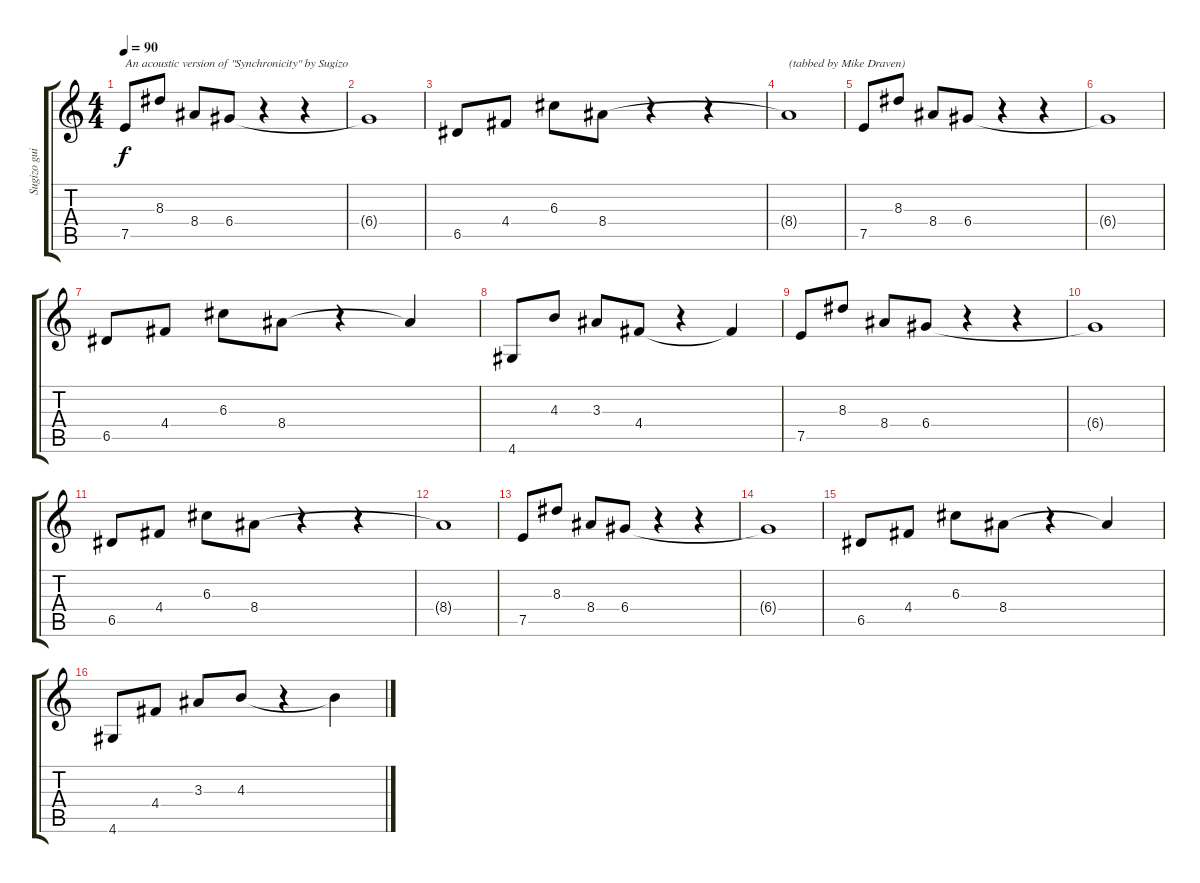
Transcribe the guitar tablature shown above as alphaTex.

\track ("Sugizo guitar" "Sugizo gui") {instrument acousticguitarsteel}
\staff {score tabs}
\tuning (E4 B3 G3 D3 A2 E2) {hide}
\ts (4 4)
\tempo 90
\clef g2
\ks c
7.5.8{txt "An acoustic version of \"Synchronicity\" by Sugizo" dy f instrument acousticguitarsteel} 8.3.8 8.4.8 6.4.8 r.4 r.4 |
6.4{t}.1 |
\section ("" "")
6.5.8 4.4.8 6.3.8 8.4.8 r.4 r.4 |
8.4{t}.1{txt "(tabbed by Mike Draven)"} |
7.5.8 8.3.8 8.4.8 6.4.8 r.4 r.4 |
6.4{t}.1 |
6.5.8 4.4.8 6.3.8 8.4.8 r.4 8.4{t}.4 |
4.6.8 4.3.8 3.3.8 4.4.8 r.4 4.4{t}.4 |
7.5.8 8.3.8 8.4.8 6.4.8 r.4 r.4 |
6.4{t}.1 |
6.5.8 4.4.8 6.3.8 8.4.8 r.4 r.4 |
8.4{t}.1 |
7.5.8 8.3.8 8.4.8 6.4.8 r.4 r.4 |
6.4{t}.1 |
6.5.8 4.4.8 6.3.8 8.4.8 r.4 8.4{t}.4 |
4.6.8 4.4.8 3.3.8 4.3.8 r.4 4.3{t}.4
